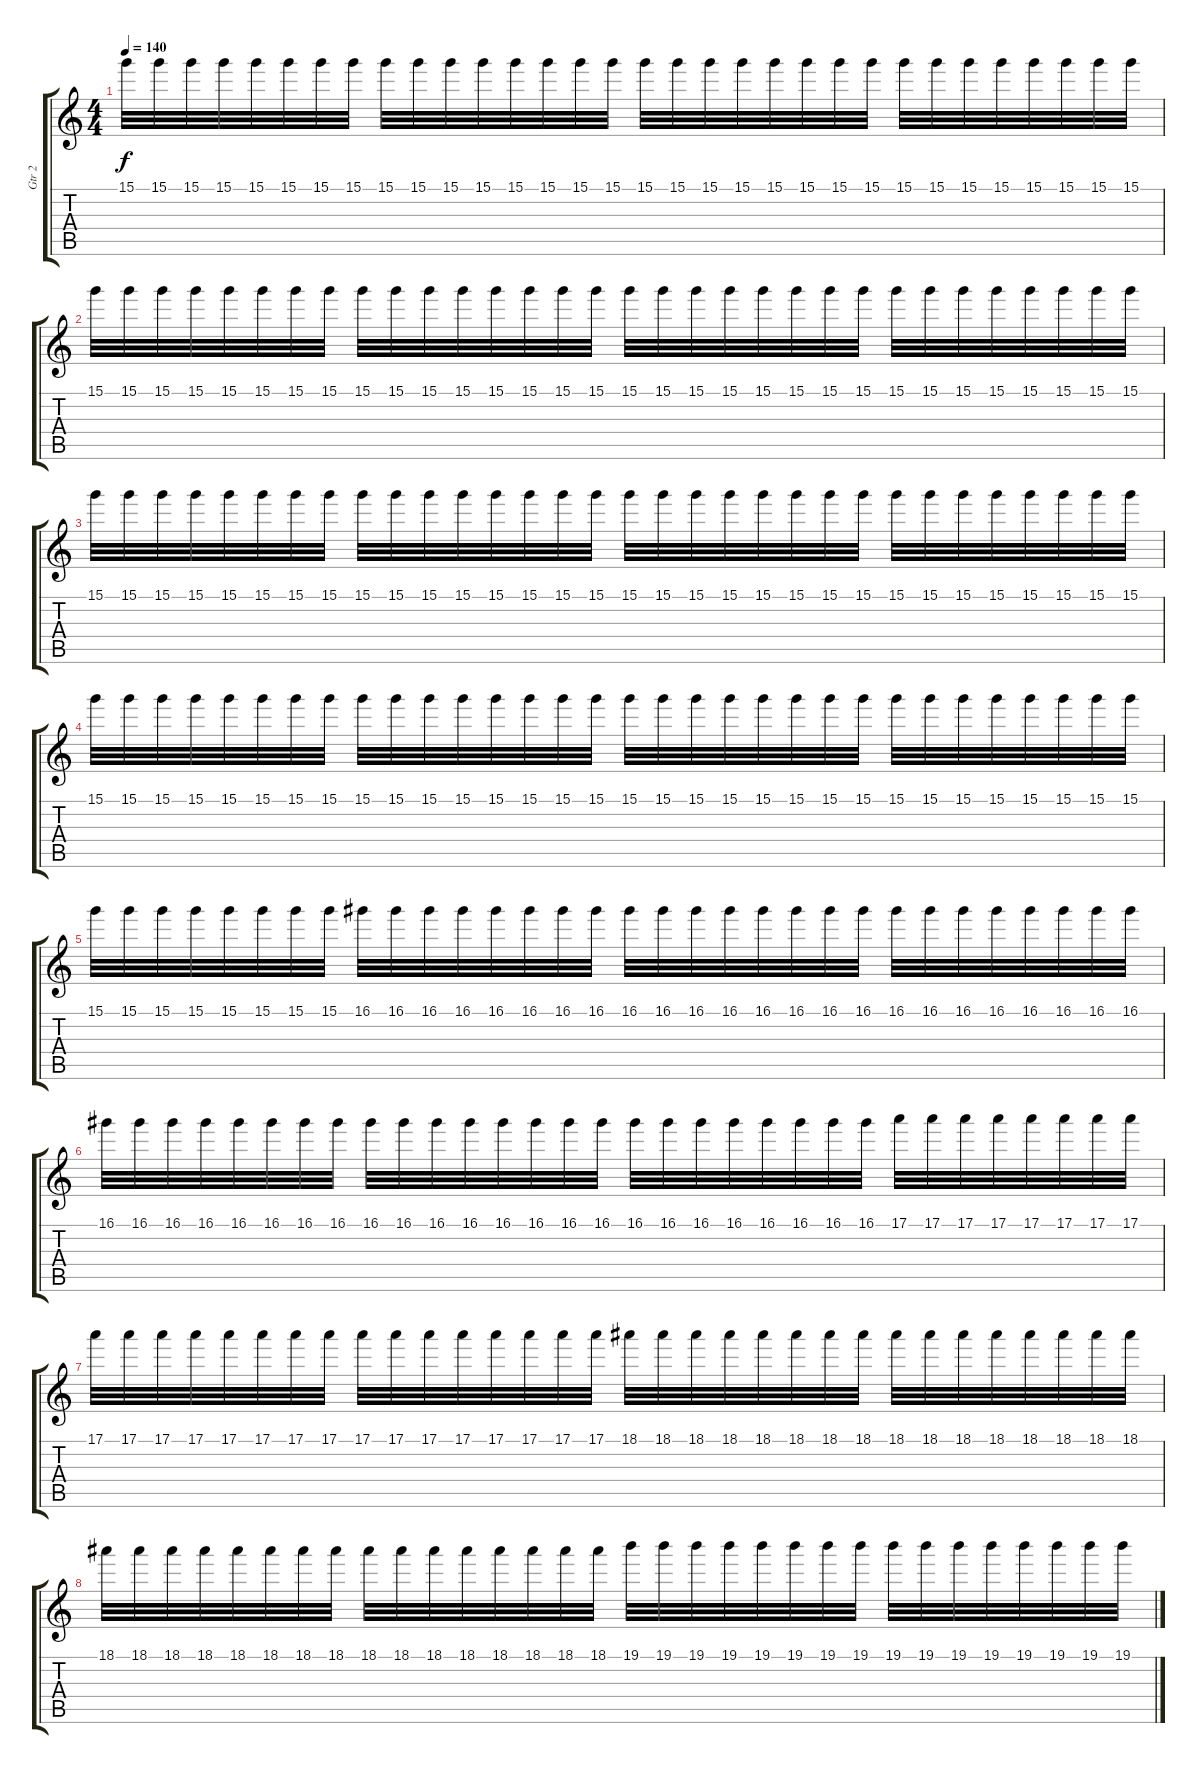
\track ("Gtr 2" "Gtr 2") {instrument overdrivenguitar}
\staff {score tabs}
\tuning (E4 B3 G3 D3 A2 E2) {hide}
\ts (4 4)
\tempo 140
\clef g2
\ks c
15.1.32{dy f} 15.1.32 15.1.32 15.1.32 15.1.32 15.1.32 15.1.32 15.1.32 15.1.32 15.1.32 15.1.32 15.1.32 15.1.32 15.1.32 15.1.32 15.1.32 15.1.32 15.1.32 15.1.32 15.1.32 15.1.32 15.1.32 15.1.32 15.1.32 15.1.32 15.1.32 15.1.32 15.1.32 15.1.32 15.1.32 15.1.32 15.1.32 |
15.1.32 15.1.32 15.1.32 15.1.32 15.1.32 15.1.32 15.1.32 15.1.32 15.1.32 15.1.32 15.1.32 15.1.32 15.1.32 15.1.32 15.1.32 15.1.32 15.1.32 15.1.32 15.1.32 15.1.32 15.1.32 15.1.32 15.1.32 15.1.32 15.1.32 15.1.32 15.1.32 15.1.32 15.1.32 15.1.32 15.1.32 15.1.32 |
15.1.32 15.1.32 15.1.32 15.1.32 15.1.32 15.1.32 15.1.32 15.1.32 15.1.32 15.1.32 15.1.32 15.1.32 15.1.32 15.1.32 15.1.32 15.1.32 15.1.32 15.1.32 15.1.32 15.1.32 15.1.32 15.1.32 15.1.32 15.1.32 15.1.32 15.1.32 15.1.32 15.1.32 15.1.32 15.1.32 15.1.32 15.1.32 |
15.1.32 15.1.32 15.1.32 15.1.32 15.1.32 15.1.32 15.1.32 15.1.32 15.1.32 15.1.32 15.1.32 15.1.32 15.1.32 15.1.32 15.1.32 15.1.32 15.1.32 15.1.32 15.1.32 15.1.32 15.1.32 15.1.32 15.1.32 15.1.32 15.1.32 15.1.32 15.1.32 15.1.32 15.1.32 15.1.32 15.1.32 15.1.32 |
15.1.32 15.1.32 15.1.32 15.1.32 15.1.32 15.1.32 15.1.32 15.1.32 16.1.32 16.1.32 16.1.32 16.1.32 16.1.32 16.1.32 16.1.32 16.1.32 16.1.32 16.1.32 16.1.32 16.1.32 16.1.32 16.1.32 16.1.32 16.1.32 16.1.32 16.1.32 16.1.32 16.1.32 16.1.32 16.1.32 16.1.32 16.1.32 |
16.1.32 16.1.32 16.1.32 16.1.32 16.1.32 16.1.32 16.1.32 16.1.32 16.1.32 16.1.32 16.1.32 16.1.32 16.1.32 16.1.32 16.1.32 16.1.32 16.1.32 16.1.32 16.1.32 16.1.32 16.1.32 16.1.32 16.1.32 16.1.32 17.1.32 17.1.32 17.1.32 17.1.32 17.1.32 17.1.32 17.1.32 17.1.32 |
17.1.32 17.1.32 17.1.32 17.1.32 17.1.32 17.1.32 17.1.32 17.1.32 17.1.32 17.1.32 17.1.32 17.1.32 17.1.32 17.1.32 17.1.32 17.1.32 18.1.32 18.1.32 18.1.32 18.1.32 18.1.32 18.1.32 18.1.32 18.1.32 18.1.32 18.1.32 18.1.32 18.1.32 18.1.32 18.1.32 18.1.32 18.1.32 |
18.1.32 18.1.32 18.1.32 18.1.32 18.1.32 18.1.32 18.1.32 18.1.32 18.1.32 18.1.32 18.1.32 18.1.32 18.1.32 18.1.32 18.1.32 18.1.32 19.1.32 19.1.32 19.1.32 19.1.32 19.1.32 19.1.32 19.1.32 19.1.32 19.1.32 19.1.32 19.1.32 19.1.32 19.1.32 19.1.32 19.1.32 19.1.32
